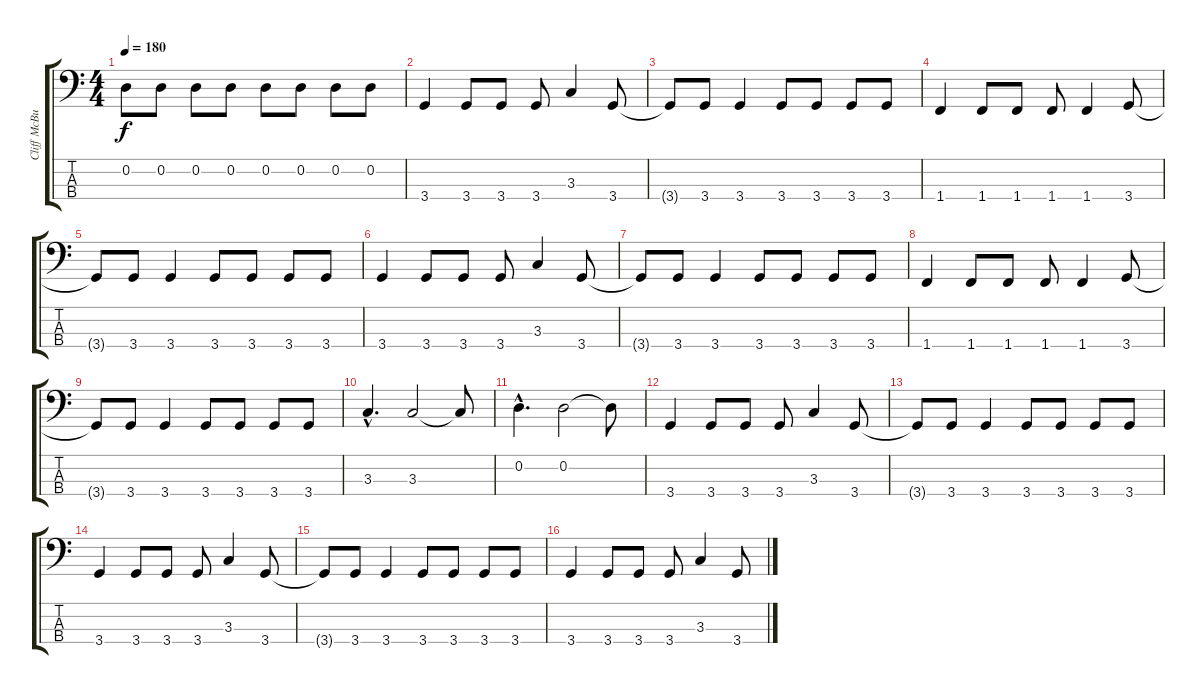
\track ("Cliff McBurtney" "Cliff McBu") {instrument electricbasspick}
\staff {score tabs}
\tuning (G2 D2 A1 E1) {hide}
\ts (4 4)
\tempo 180
\clef f4
\ks c
0.2.8{dy f} 0.2.8 0.2.8 0.2.8 0.2.8 0.2.8 0.2.8 0.2.8 |
3.4.4 3.4.8 3.4.8 3.4.8 3.3.4 3.4.8 |
3.4{t}.8 3.4.8 3.4.4 3.4.8 3.4.8 3.4.8 3.4.8 |
1.4.4 1.4.8 1.4.8 1.4.8 1.4.4 3.4.8 |
3.4{t}.8 3.4.8 3.4.4 3.4.8 3.4.8 3.4.8 3.4.8 |
3.4.4 3.4.8 3.4.8 3.4.8 3.3.4 3.4.8 |
3.4{t}.8 3.4.8 3.4.4 3.4.8 3.4.8 3.4.8 3.4.8 |
1.4.4 1.4.8 1.4.8 1.4.8 1.4.4 3.4.8 |
3.4{t}.8 3.4.8 3.4.4 3.4.8 3.4.8 3.4.8 3.4.8 |
3.3{hac}.4{d} 3.3.2 3.3{t}.8 |
0.2{hac}.4{d} 0.2.2 0.2{t}.8 |
3.4.4 3.4.8 3.4.8 3.4.8 3.3.4 3.4.8 |
3.4{t}.8 3.4.8 3.4.4 3.4.8 3.4.8 3.4.8 3.4.8 |
3.4.4 3.4.8 3.4.8 3.4.8 3.3.4 3.4.8 |
3.4{t}.8 3.4.8 3.4.4 3.4.8 3.4.8 3.4.8 3.4.8 |
3.4.4 3.4.8 3.4.8 3.4.8 3.3.4 3.4.8
